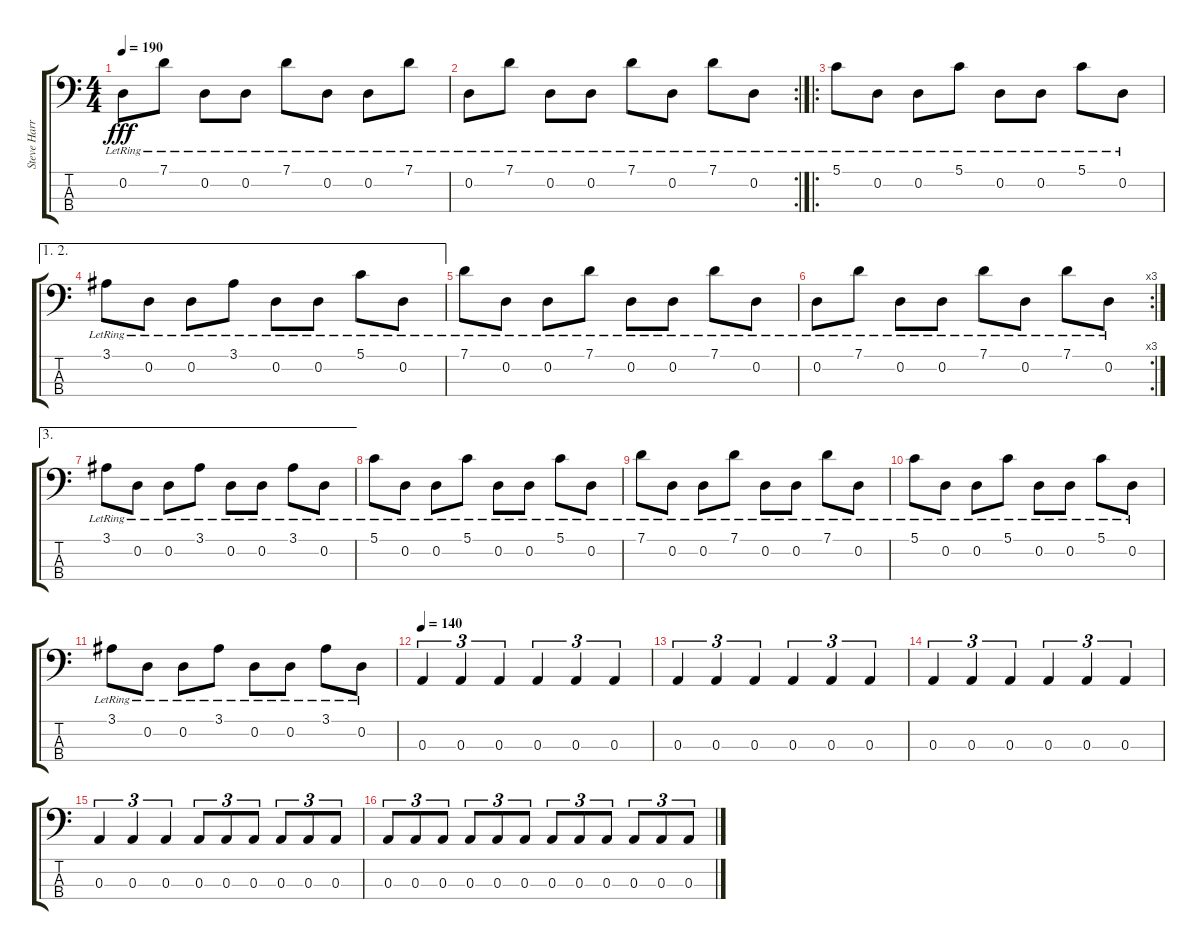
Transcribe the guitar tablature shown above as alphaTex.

\track ("Steve Harris" "Steve Harr") {instrument electricbasspick}
\staff {score tabs}
\tuning (G2 D2 A1 E1) {hide}
\ts (4 4)
\tempo 190
\clef f4
\ks c
0.2{lr}.8{dy fff} 7.1{lr}.8 0.2{lr}.8 0.2{lr}.8 7.1{lr}.8 0.2{lr}.8 0.2{lr}.8 7.1{lr}.8 |
\rc 2
0.2{lr}.8 7.1{lr}.8 0.2{lr}.8 0.2{lr}.8 7.1{lr}.8 0.2{lr}.8 7.1{lr}.8 0.2{lr}.8 |
\ro
5.1{lr}.8 0.2{lr}.8 0.2{lr}.8 5.1{lr}.8 0.2{lr}.8 0.2{lr}.8 5.1{lr}.8 0.2{lr}.8 |
\ae (1 2)
3.1{lr}.8 0.2{lr}.8 0.2{lr}.8 3.1{lr}.8 0.2{lr}.8 0.2{lr}.8 5.1{lr}.8 0.2{lr}.8 |
7.1{lr}.8 0.2{lr}.8 0.2{lr}.8 7.1{lr}.8 0.2{lr}.8 0.2{lr}.8 7.1{lr}.8 0.2{lr}.8 |
\rc 3
0.2{lr}.8 7.1{lr}.8 0.2{lr}.8 0.2{lr}.8 7.1{lr}.8 0.2{lr}.8 7.1{lr}.8 0.2{lr}.8 |
\ae 3
3.1{lr}.8 0.2{lr}.8 0.2{lr}.8 3.1{lr}.8 0.2{lr}.8 0.2{lr}.8 3.1{lr}.8 0.2{lr}.8 |
5.1{lr}.8 0.2{lr}.8 0.2{lr}.8 5.1{lr}.8 0.2{lr}.8 0.2{lr}.8 5.1{lr}.8 0.2{lr}.8 |
7.1{lr}.8 0.2{lr}.8 0.2{lr}.8 7.1{lr}.8 0.2{lr}.8 0.2{lr}.8 7.1{lr}.8 0.2{lr}.8 |
5.1{lr}.8 0.2{lr}.8 0.2{lr}.8 5.1{lr}.8 0.2{lr}.8 0.2{lr}.8 5.1{lr}.8 0.2{lr}.8 |
3.1{lr}.8 0.2{lr}.8 0.2{lr}.8 3.1{lr}.8 0.2{lr}.8 0.2{lr}.8 3.1{lr}.8 0.2{lr}.8 |
\tempo 140
0.3.4{tu (3 2)} 0.3.4{tu (3 2)} 0.3.4{tu (3 2)} 0.3.4{tu (3 2)} 0.3.4{tu (3 2)} 0.3.4{tu (3 2)} |
0.3.4{tu (3 2)} 0.3.4{tu (3 2)} 0.3.4{tu (3 2)} 0.3.4{tu (3 2)} 0.3.4{tu (3 2)} 0.3.4{tu (3 2)} |
0.3.4{tu (3 2)} 0.3.4{tu (3 2)} 0.3.4{tu (3 2)} 0.3.4{tu (3 2)} 0.3.4{tu (3 2)} 0.3.4{tu (3 2)} |
0.3.4{tu (3 2)} 0.3.4{tu (3 2)} 0.3.4{tu (3 2)} 0.3.8{tu (3 2)} 0.3.8{tu (3 2)} 0.3.8{tu (3 2)} 0.3.8{tu (3 2)} 0.3.8{tu (3 2)} 0.3.8{tu (3 2)} |
0.3.8{tu (3 2)} 0.3.8{tu (3 2)} 0.3.8{tu (3 2)} 0.3.8{tu (3 2)} 0.3.8{tu (3 2)} 0.3.8{tu (3 2)} 0.3.8{tu (3 2)} 0.3.8{tu (3 2)} 0.3.8{tu (3 2)} 0.3.8{tu (3 2)} 0.3.8{tu (3 2)} 0.3.8{tu (3 2)}
